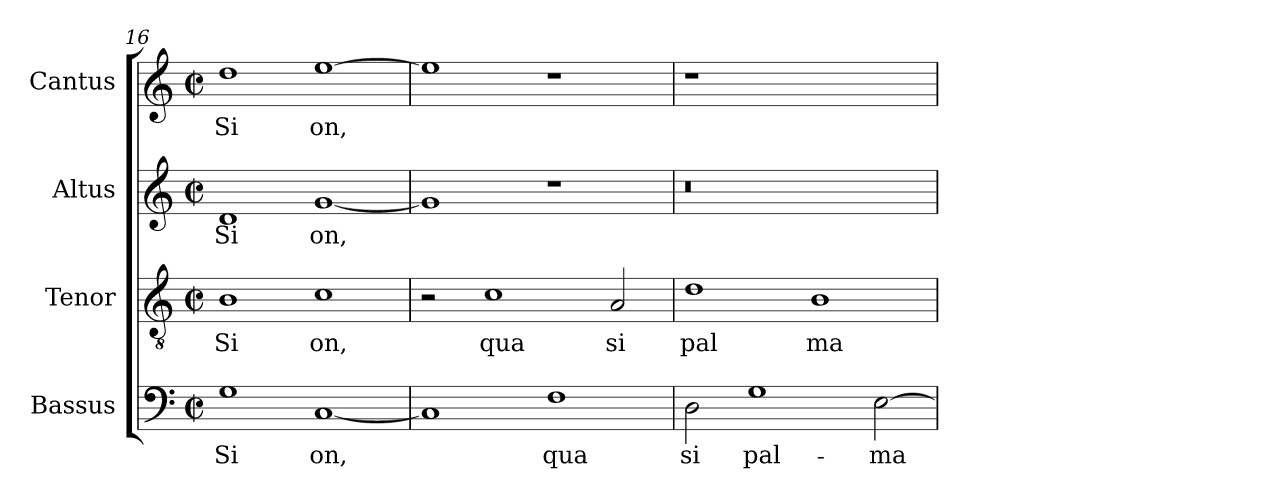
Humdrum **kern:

**kern	**text	**kern	**text	**kern	**text	**kern	**text
*part4	*part4	*part3	*part3	*part2	*part2	*part1	*part1
*staff4	*staff4	*staff3	*staff3	*staff2	*staff2	*staff1	*staff1
*I"Bassus	*	*I"Tenor	*	*I"Altus	*	*I"Cantus	*
*clefF4	*	*clefGv2	*	*clefG2	*	*clefG2	*
*k[]	*	*k[]	*	*k[]	*	*k[]	*
*C:	*	*C:	*	*C:	*	*C:	*
*M2/2	*	*M2/2	*	*M2/2	*	*M2/2	*
*met(c|)	*	*met(c|)	*	*met(c|)	*	*met(c|)	*
=16	=16	=16	=16	=16	=16	=16	=16
!	!LO:LY:b	!	!LO:LY:b	!	!LO:LY:b:cj	!	!LO:LY:b
1G	Si	1B	Si	1d	Si	1dd	Si
!	!LO:LY:b	!	!LO:LY:b	!	!LO:LY:b:cj	!	!LO:LY:b
[<1C	on,	1c	on,	[<1g	on,	[>1ee	on,
=17	=17	=17	=17	=17	=17	=17	=17
!	!LO:LY:b	!	!	!	!LO:LY:b:cj	!	!LO:LY:b
1C]	.	2r	.	1g]	.	1ee]	.
!	!	!	!LO:LY:b	!	!	!	!
.	.	1c	qua	.	.	.	.
!	!LO:LY:b	!	!	!	!	!	!
1F	qua	.	.	1r	.	1r	.
!	!	!	!LO:LY:b	!	!	!	!
.	.	2A/	si	.	.	.	.
!!LO:PB:g=z
=18	=18	=18	=18	=18	=18	=18	=18
!	!LO:LY:b	!	!LO:LY:b	!	!	!	!
2D\	si	1d	pal	0r	.	1r	.
!	!LO:LY:b	!	!	!	!	!	!
1G	pal-	.	.	.	.	.	.
!	!	!	!LO:LY:b	!	!	!	!
.	.	1B	ma	.	.	1ryy	.
!	!LO:LY:b	!	!	!	!	!	!
[>2E\	-ma	.	.	.	.	.	.
=	=	=	=	=	=	=	=
*-	*-	*-	*-	*-	*-	*-	*-
